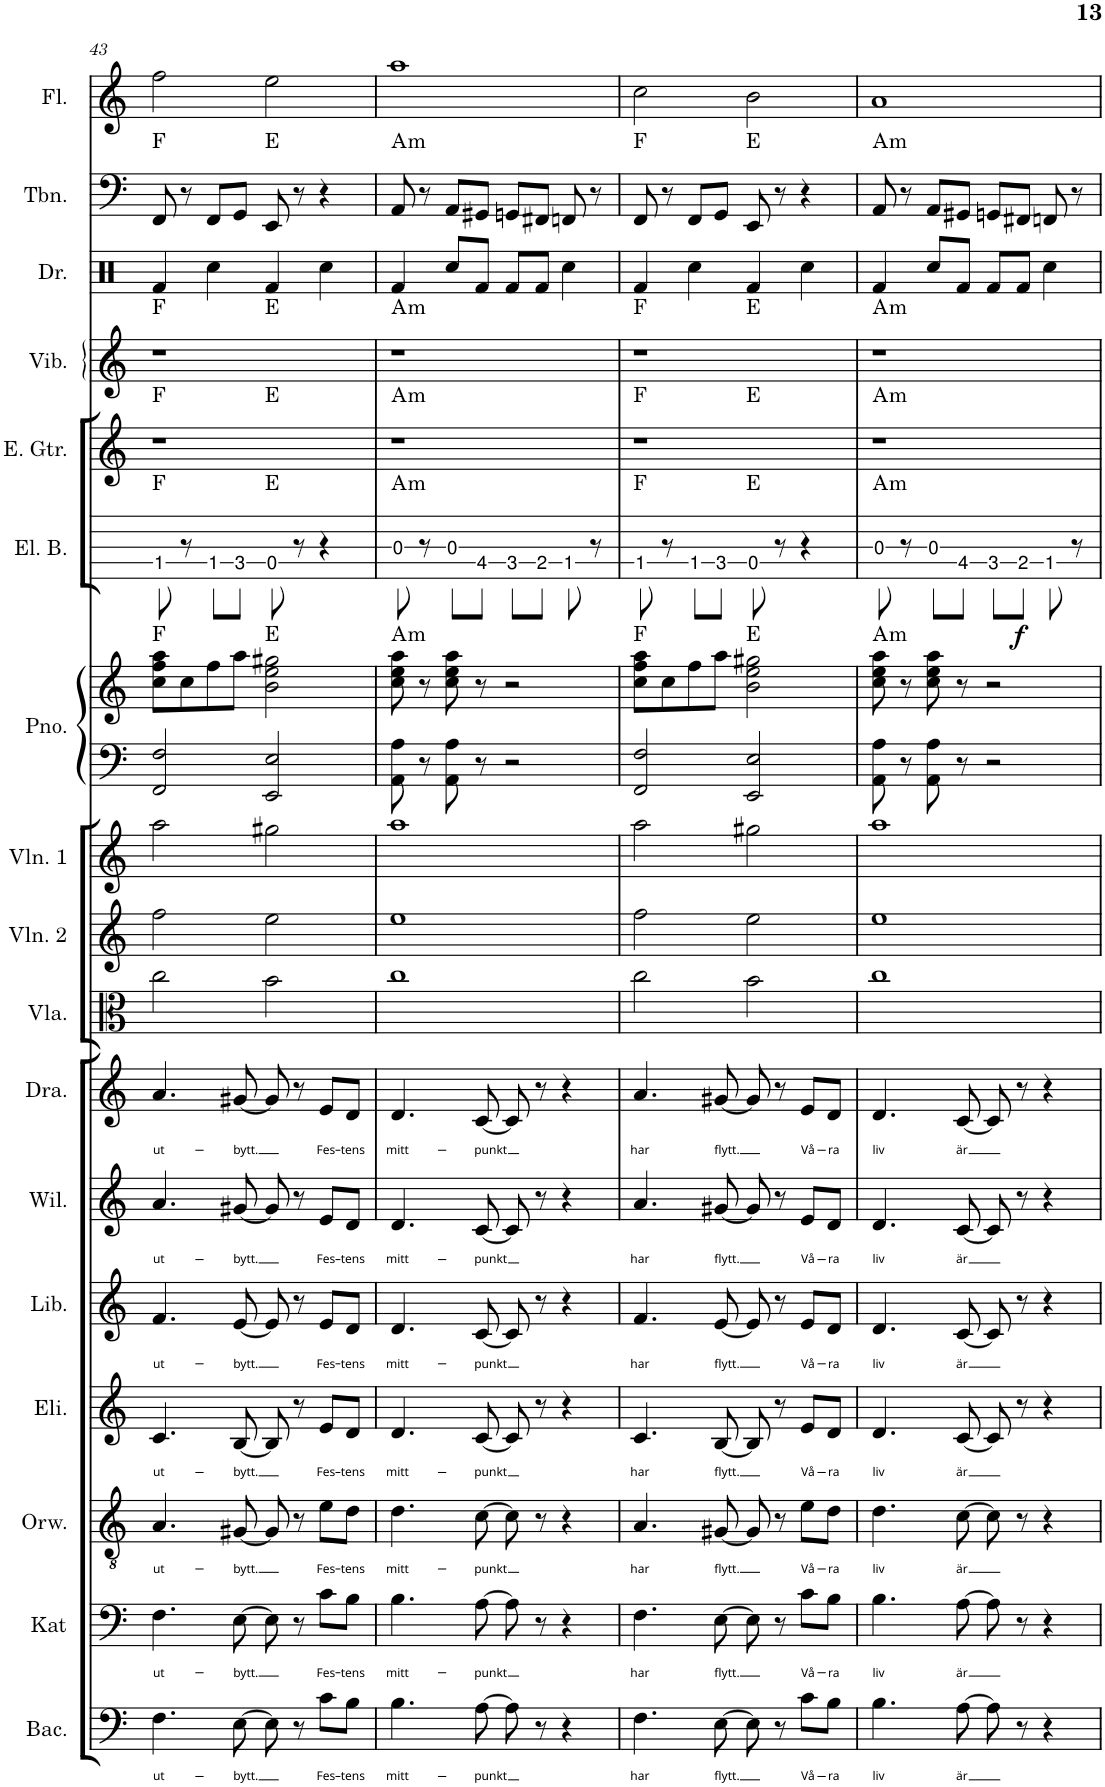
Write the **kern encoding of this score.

**kern	**text	**kern	**text	**kern	**text	**kern	**text	**kern	**text	**kern	**text	**kern	**text	**kern	**kern	**kern	**kern	**kern	**harte	**kern	**dynam	**kern	**kern	**harte	**kern	**kern	**harte	**kern
*part17	*part17	*part16	*part16	*part15	*part15	*part14	*part14	*part13	*part13	*part12	*part12	*part11	*part11	*part10	*part9	*part8	*part7	*part7	*part7	*part6	*part6	*part5	*part4	*part4	*part3	*part2	*part2	*part1
*staff18	*staff18	*staff17	*staff17	*staff16	*staff16	*staff15	*staff15	*staff14	*staff14	*staff13	*staff13	*staff12	*staff12	*staff11	*staff10	*staff9	*staff8	*staff7	*	*staff6	*staff6	*staff5	*staff4	*	*staff3	*staff2	*	*staff1
*I"Bacon	*	*I"Kat	*	*I"Orwen	*	*I"Elisabet	*	*I"Libby	*	*I"Wilma Shakespeare	*	*I"Drake	*	*I"Viola	*I"Violin 2	*I"Violin 1	*I"Piano	*	*	*I"5-str. Electric Bass	*	*I"Electric Guitar	*I"Vibraphone	*	*I"Drum Set	*I"Trombone	*	*I"Flute
*I'Bac.	*	*I'Kat	*	*I'Orw.	*	*I'Eli.	*	*I'Lib.	*	*I'Wil.	*	*I'Dra.	*	*I'Vla.	*I'Vln. 2	*I'Vln. 1	*I'Pno.	*	*	*I'El. B.	*	*I'E. Gtr.	*I'Vib.	*	*I'Dr.	*I'Tbn.	*	*I'Fl.
!!LO:PB:g=z
*clefF4	*	*clefF4	*	*clefGv2	*	*clefG2	*	*clefG2	*	*clefG2	*	*clefG2	*	*clefC3	*clefG2	*clefG2	*clefF4	*clefG2	*	*	*	*clefG2	*clefG2	*	*clefX	*clefF4	*	*clefG2
*	*	*	*	*Trd7c12	*	*	*	*	*	*	*	*	*	*	*	*	*	*	*	*Trd7c12	*	*Trd7c12	*	*	*	*	*	*Trd-7c-12
*k[]	*	*k[]	*	*k[]	*	*k[]	*	*k[]	*	*k[]	*	*k[]	*	*k[]	*k[]	*k[]	*k[]	*k[]	*	*k[]	*	*k[]	*k[]	*	*k[]	*k[]	*	*k[]
*M4/4	*	*M4/4	*	*M4/4	*	*M4/4	*	*M4/4	*	*M4/4	*	*M4/4	*	*M4/4	*M4/4	*M4/4	*M4/4	*M4/4	*	*M4/4	*	*M4/4	*M4/4	*	*M4/4	*M4/4	*	*M4/4
=43	=43	=43	=43	=43	=43	=43	=43	=43	=43	=43	=43	=43	=43	=43	=43	=43	=43	=43	=43	=43	=43	=43	=43	=43	=43	=43	=43	=43
!	!LO:LY:b	!	!LO:LY:b	!	!LO:LY:b	!	!LO:LY:b	!	!LO:LY:b	!	!LO:LY:b	!	!LO:LY:b	!	!	!	!	!	!	!	!	!	!	!	!	!	!	!
*	*	*	*	*	*	*	*	*	*	*	*	*	*	*	*	*	*	*	*	*	*	*	*^	*	*	*	*	*
4.F\	ut-	4.F\	ut-	4.A/	ut-	4.c/	ut-	4.f/	ut-	4.a/	ut-	4.a/	ut-	2cc\	2ff\	2aa\	2FF/ 2F/	8cc\ 8ff\ 8aa\L	F:maj	8FF\	.	1r	1r	2ryy	F:maj	4Rf/	8FF/	F:maj	2ff\
.	.	.	.	.	.	.	.	.	.	.	.	.	.	.	.	.	.	8cc\	.	8r	.	.	.	.	.	.	8r	.	.
.	.	.	.	.	.	.	.	.	.	.	.	.	.	.	.	.	.	8ff\	.	8FF\L	.	.	.	.	.	4Rcc\	8FF/L	.	.
!	!LO:LY:b	!	!LO:LY:b	!	!LO:LY:b	!	!LO:LY:b	!	!LO:LY:b	!	!LO:LY:b	!	!LO:LY:b	!	!	!	!	!	!	!	!	!	!	!	!	!	!	!	!
[8E\	-bytt.	[8E\	-bytt.	[8G#X/	-bytt.	[8B/	-bytt.	[8e/	-bytt.	[8g#X/	-bytt.	[8g#X/	-bytt.	.	.	.	.	8aa\J	.	8GG\J	.	.	.	.	.	.	8GG/J	.	.
8E\]	.	8E\]	.	8G#/]	.	8B/]	.	8e/]	.	8g#/]	.	8g#/]	.	2b\	2ee\	2gg#X\	2EE/ 2E/	2b\ 2ee\ 2gg#X\	E:maj	8EE\	.	.	.	2ryy	E:maj	4Rf/	8EE/	E:maj	2ee\
8r	.	8r	.	8r	.	8r	.	8r	.	8r	.	8r	.	.	.	.	.	.	.	8r	.	.	.	.	.	.	8r	.	.
!	!LO:LY:b	!	!LO:LY:b	!	!LO:LY:b	!	!LO:LY:b	!	!LO:LY:b	!	!LO:LY:b	!	!LO:LY:b	!	!	!	!	!	!	!	!	!	!	!	!	!	!	!	!
8c\L	Fes-	8c\L	Fes-	8e\L	Fes-	8e/L	Fes-	8e/L	Fes-	8e/L	Fes-	8e/L	Fes-	.	.	.	.	.	.	4r	.	.	.	.	.	4Rcc\	4r	.	.
!	!LO:LY:b	!	!LO:LY:b	!	!LO:LY:b	!	!LO:LY:b	!	!LO:LY:b	!	!LO:LY:b	!	!LO:LY:b	!	!	!	!	!	!	!	!	!	!	!	!	!	!	!	!
8B\J	-tens	8B\J	-tens	8d\J	-tens	8d/J	-tens	8d/J	-tens	8d/J	-tens	8d/J	-tens	.	.	.	.	.	.	.	.	.	.	.	.	.	.	.	.
=44	=44	=44	=44	=44	=44	=44	=44	=44	=44	=44	=44	=44	=44	=44	=44	=44	=44	=44	=44	=44	=44	=44	=44	=44	=44	=44	=44	=44	=44
!	!LO:LY:b	!	!LO:LY:b	!	!LO:LY:b	!	!LO:LY:b	!	!LO:LY:b	!	!LO:LY:b	!	!LO:LY:b	!	!	!	!	!	!LO:H:kt=m	!	!	!	!	!	!LO:H:kt=m	!	!	!LO:H:kt=m	!
*	*	*	*	*	*	*	*	*	*	*	*	*	*	*	*	*	*	*	*	*	*	*	*v	*v	*	*	*	*	*
4.B\	mitt-	4.B\	mitt-	4.d\	mitt-	4.d/	mitt-	4.d/	mitt-	4.d/	mitt-	4.d/	mitt-	1cc	1ee	1aa	8AA\ 8A\	8cc\ 8ee\ 8aa\	A:min	8AA\	.	1r	1r	A:min	4Rf/	8AA/	A:min	1aa
.	.	.	.	.	.	.	.	.	.	.	.	.	.	.	.	.	8r	8r	.	8r	.	.	.	.	.	8r	.	.
.	.	.	.	.	.	.	.	.	.	.	.	.	.	.	.	.	8AA\ 8A\	8cc\ 8ee\ 8aa\	.	8AA\L	.	.	.	.	8Rcc/L	8AA/L	.	.
!	!LO:LY:b	!	!LO:LY:b	!	!LO:LY:b	!	!LO:LY:b	!	!LO:LY:b	!	!LO:LY:b	!	!LO:LY:b	!	!	!	!	!	!	!	!	!	!	!	!	!	!	!
[8A\	-punkt	[8A\	-punkt	[8c\	-punkt	[8c/	-punkt	[8c/	-punkt	[8c/	-punkt	[8c/	-punkt	.	.	.	8r	8r	.	8GG#\J	.	.	.	.	8Rf/J	8GG#X/J	.	.
8A\]	.	8A\]	.	8c\]	.	8c/]	.	8c/]	.	8c/]	.	8c/]	.	.	.	.	2r	2r	.	8GG\L	.	.	.	.	8Rf/L	8GGn/L	.	.
8r	.	8r	.	8r	.	8r	.	8r	.	8r	.	8r	.	.	.	.	.	.	.	8FF#\J	.	.	.	.	8Rf/J	8FF#X/J	.	.
4r	.	4r	.	4r	.	4r	.	4r	.	4r	.	4r	.	.	.	.	.	.	.	8FF\	.	.	.	.	4Rcc\	8FFn/	.	.
.	.	.	.	.	.	.	.	.	.	.	.	.	.	.	.	.	.	.	.	8r	.	.	.	.	.	8r	.	.
=45	=45	=45	=45	=45	=45	=45	=45	=45	=45	=45	=45	=45	=45	=45	=45	=45	=45	=45	=45	=45	=45	=45	=45	=45	=45	=45	=45	=45
!	!LO:LY:b	!	!LO:LY:b	!	!LO:LY:b	!	!LO:LY:b	!	!LO:LY:b	!	!LO:LY:b	!	!LO:LY:b	!	!	!	!	!	!	!	!	!	!	!	!	!	!	!
*	*	*	*	*	*	*	*	*	*	*	*	*	*	*	*	*	*	*	*	*	*	*	*^	*	*	*	*	*
4.F\	har	4.F\	har	4.A/	har	4.c/	har	4.f/	har	4.a/	har	4.a/	har	2cc\	2ff\	2aa\	2FF/ 2F/	8cc\ 8ff\ 8aa\L	F:maj	8FF\	.	1r	1r	2ryy	F:maj	4Rf/	8FF/	F:maj	2cc\
.	.	.	.	.	.	.	.	.	.	.	.	.	.	.	.	.	.	8cc\	.	8r	.	.	.	.	.	.	8r	.	.
.	.	.	.	.	.	.	.	.	.	.	.	.	.	.	.	.	.	8ff\	.	8FF\L	.	.	.	.	.	4Rcc\	8FF/L	.	.
!	!LO:LY:b	!	!LO:LY:b	!	!LO:LY:b	!	!LO:LY:b	!	!LO:LY:b	!	!LO:LY:b	!	!LO:LY:b	!	!	!	!	!	!	!	!	!	!	!	!	!	!	!	!
[8E\	flytt.	[8E\	flytt.	[8G#X/	flytt.	[8B/	flytt.	[8e/	flytt.	[8g#X/	flytt.	[8g#X/	flytt.	.	.	.	.	8aa\J	.	8GG\J	.	.	.	.	.	.	8GG/J	.	.
8E\]	.	8E\]	.	8G#/]	.	8B/]	.	8e/]	.	8g#/]	.	8g#/]	.	2b\	2ee\	2gg#X\	2EE/ 2E/	2b\ 2ee\ 2gg#X\	E:maj	8EE\	.	.	.	2ryy	E:maj	4Rf/	8EE/	E:maj	2b\
8r	.	8r	.	8r	.	8r	.	8r	.	8r	.	8r	.	.	.	.	.	.	.	8r	.	.	.	.	.	.	8r	.	.
!	!LO:LY:b	!	!LO:LY:b	!	!LO:LY:b	!	!LO:LY:b	!	!LO:LY:b	!	!LO:LY:b	!	!LO:LY:b	!	!	!	!	!	!	!	!	!	!	!	!	!	!	!	!
8c\L	Vå-	8c\L	Vå-	8e\L	Vå-	8e/L	Vå-	8e/L	Vå-	8e/L	Vå-	8e/L	Vå-	.	.	.	.	.	.	4r	.	.	.	.	.	4Rcc\	4r	.	.
!	!LO:LY:b	!	!LO:LY:b	!	!LO:LY:b	!	!LO:LY:b	!	!LO:LY:b	!	!LO:LY:b	!	!LO:LY:b	!	!	!	!	!	!	!	!	!	!	!	!	!	!	!	!
8B\J	-ra	8B\J	-ra	8d\J	-ra	8d/J	-ra	8d/J	-ra	8d/J	-ra	8d/J	-ra	.	.	.	.	.	.	.	.	.	.	.	.	.	.	.	.
=46	=46	=46	=46	=46	=46	=46	=46	=46	=46	=46	=46	=46	=46	=46	=46	=46	=46	=46	=46	=46	=46	=46	=46	=46	=46	=46	=46	=46	=46
!	!LO:LY:b	!	!LO:LY:b	!	!LO:LY:b	!	!LO:LY:b	!	!LO:LY:b	!	!LO:LY:b	!	!LO:LY:b	!	!	!	!	!	!LO:H:kt=m	!	!	!	!	!	!LO:H:kt=m	!	!	!LO:H:kt=m	!
*	*	*	*	*	*	*	*	*	*	*	*	*	*	*	*	*	*	*	*	*	*	*	*v	*v	*	*	*	*	*
4.B\	liv	4.B\	liv	4.d\	liv	4.d/	liv	4.d/	liv	4.d/	liv	4.d/	liv	1cc	1ee	1aa	8AA\ 8A\	8cc\ 8ee\ 8aa\	A:min	8AA\	.	1r	1r	A:min	4Rf/	8AA/	A:min	1a
.	.	.	.	.	.	.	.	.	.	.	.	.	.	.	.	.	8r	8r	.	8r	.	.	.	.	.	8r	.	.
.	.	.	.	.	.	.	.	.	.	.	.	.	.	.	.	.	8AA\ 8A\	8cc\ 8ee\ 8aa\	.	8AA\L	.	.	.	.	8Rcc/L	8AA/L	.	.
!	!LO:LY:b	!	!LO:LY:b	!	!LO:LY:b	!	!LO:LY:b	!	!LO:LY:b	!	!LO:LY:b	!	!LO:LY:b	!	!	!	!	!	!	!	!	!	!	!	!	!	!	!
[8A\	är	[8A\	är	[8c\	är	[8c/	är	[8c/	är	[8c/	är	[8c/	är	.	.	.	8r	8r	.	8GG#\J	.	.	.	.	8Rf/J	8GG#X/J	.	.
8A\]	.	8A\]	.	8c\]	.	8c/]	.	8c/]	.	8c/]	.	8c/]	.	.	.	.	2r	2r	.	8GG\L	.	.	.	.	8Rf/L	8GGn/L	.	.
!	!	!	!	!	!	!	!	!	!	!	!	!	!	!	!	!	!	!	!	!	!LO:DY:b	!	!	!	!	!	!	!
8r	.	8r	.	8r	.	8r	.	8r	.	8r	.	8r	.	.	.	.	.	.	.	8FF#\J	f	.	.	.	8Rf/J	8FF#X/J	.	.
4r	.	4r	.	4r	.	4r	.	4r	.	4r	.	4r	.	.	.	.	.	.	.	8FF\	.	.	.	.	4Rcc\	8FFn/	.	.
.	.	.	.	.	.	.	.	.	.	.	.	.	.	.	.	.	.	.	.	8r	.	.	.	.	.	8r	.	.
=	=	=	=	=	=	=	=	=	=	=	=	=	=	=	=	=	=	=	=	=	=	=	=	=	=	=	=	=
*-	*-	*-	*-	*-	*-	*-	*-	*-	*-	*-	*-	*-	*-	*-	*-	*-	*-	*-	*-	*-	*-	*-	*-	*-	*-	*-	*-	*-
